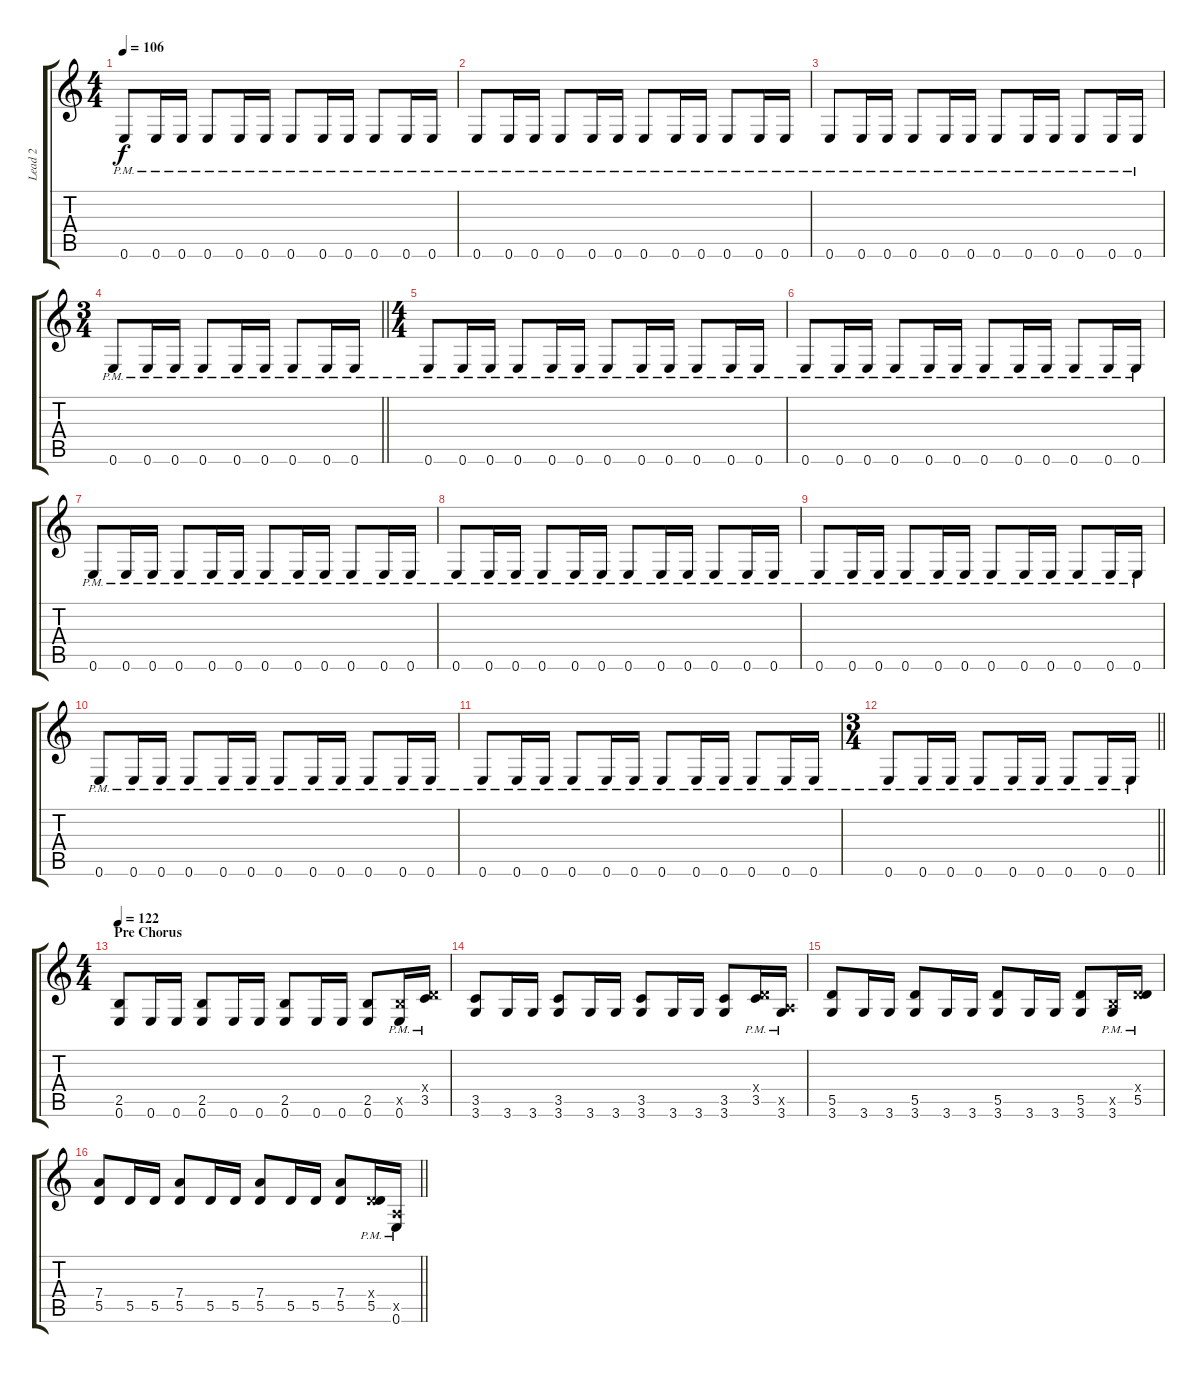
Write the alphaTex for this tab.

\track ("Lead 2" "Lead 2") {instrument distortionguitar}
\staff {score tabs}
\tuning (E4 B3 G3 D3 A2 E2) {hide}
\ts (4 4)
\tempo 106
\clef g2
\ks c
0.6{pm}.8{dy f} 0.6{pm}.16 0.6{pm}.16 0.6{pm}.8 0.6{pm}.16 0.6{pm}.16 0.6{pm}.8 0.6{pm}.16 0.6{pm}.16 0.6{pm}.8 0.6{pm}.16 0.6{pm}.16 |
0.6{pm}.8 0.6{pm}.16 0.6{pm}.16 0.6{pm}.8 0.6{pm}.16 0.6{pm}.16 0.6{pm}.8 0.6{pm}.16 0.6{pm}.16 0.6{pm}.8 0.6{pm}.16 0.6{pm}.16 |
0.6{pm}.8 0.6{pm}.16 0.6{pm}.16 0.6{pm}.8 0.6{pm}.16 0.6{pm}.16 0.6{pm}.8 0.6{pm}.16 0.6{pm}.16 0.6{pm}.8 0.6{pm}.16 0.6{pm}.16 |
\ts (3 4)
\barLineRight lightlight
0.6{pm}.8 0.6{pm}.16 0.6{pm}.16 0.6{pm}.8 0.6{pm}.16 0.6{pm}.16 0.6{pm}.8 0.6{pm}.16 0.6{pm}.16 |
\ts (4 4)
0.6{pm}.8 0.6{pm}.16 0.6{pm}.16 0.6{pm}.8 0.6{pm}.16 0.6{pm}.16 0.6{pm}.8 0.6{pm}.16 0.6{pm}.16 0.6{pm}.8 0.6{pm}.16 0.6{pm}.16 |
0.6{pm}.8 0.6{pm}.16 0.6{pm}.16 0.6{pm}.8 0.6{pm}.16 0.6{pm}.16 0.6{pm}.8 0.6{pm}.16 0.6{pm}.16 0.6{pm}.8 0.6{pm}.16 0.6{pm}.16 |
0.6{pm}.8 0.6{pm}.16 0.6{pm}.16 0.6{pm}.8 0.6{pm}.16 0.6{pm}.16 0.6{pm}.8 0.6{pm}.16 0.6{pm}.16 0.6{pm}.8 0.6{pm}.16 0.6{pm}.16 |
0.6{pm}.8 0.6{pm}.16 0.6{pm}.16 0.6{pm}.8 0.6{pm}.16 0.6{pm}.16 0.6{pm}.8 0.6{pm}.16 0.6{pm}.16 0.6{pm}.8 0.6{pm}.16 0.6{pm}.16 |
0.6{pm}.8 0.6{pm}.16 0.6{pm}.16 0.6{pm}.8 0.6{pm}.16 0.6{pm}.16 0.6{pm}.8 0.6{pm}.16 0.6{pm}.16 0.6{pm}.8 0.6{pm}.16 0.6{pm}.16 |
0.6{pm}.8 0.6{pm}.16 0.6{pm}.16 0.6{pm}.8 0.6{pm}.16 0.6{pm}.16 0.6{pm}.8 0.6{pm}.16 0.6{pm}.16 0.6{pm}.8 0.6{pm}.16 0.6{pm}.16 |
0.6{pm}.8 0.6{pm}.16 0.6{pm}.16 0.6{pm}.8 0.6{pm}.16 0.6{pm}.16 0.6{pm}.8 0.6{pm}.16 0.6{pm}.16 0.6{pm}.8 0.6{pm}.16 0.6{pm}.16 |
\ts (3 4)
\barLineRight lightlight
0.6{pm}.8 0.6{pm}.16 0.6{pm}.16 0.6{pm}.8 0.6{pm}.16 0.6{pm}.16 0.6{pm}.8 0.6{pm}.16 0.6{pm}.16 |
\ts (4 4)
\section ("" "Pre Chorus")
\tempo 122
(2.5 0.6).8 0.6.16 0.6.16 (2.5 0.6).8 0.6.16 0.6.16 (2.5 0.6).8 0.6.16 0.6.16 (2.5 0.6).8 (2.5{x} 0.6{pm}).16 (0.4{x} 3.5{pm}).16 |
(3.5 3.6).8 3.6.16 3.6.16 (3.5 3.6).8 3.6.16 3.6.16 (3.5 3.6).8 3.6.16 3.6.16 (3.5 3.6).8 (0.4{x} 3.5{pm}).16 (0.5{x} 3.6{pm}).16 |
(5.5 3.6).8 3.6.16 3.6.16 (5.5 3.6).8 3.6.16 3.6.16 (5.5 3.6).8 3.6.16 3.6.16 (5.5 3.6).8 (2.5{x} 3.6{pm}).16 (0.4{x} 5.5{pm}).16 |
\barLineRight lightlight
(7.4 5.5).8 5.5.16 5.5.16 (7.4 5.5).8 5.5.16 5.5.16 (7.4 5.5).8 5.5.16 5.5.16 (7.4 5.5).8 (0.4{x} 5.5{pm}).16 (0.5{x} 0.6{pm}).16
